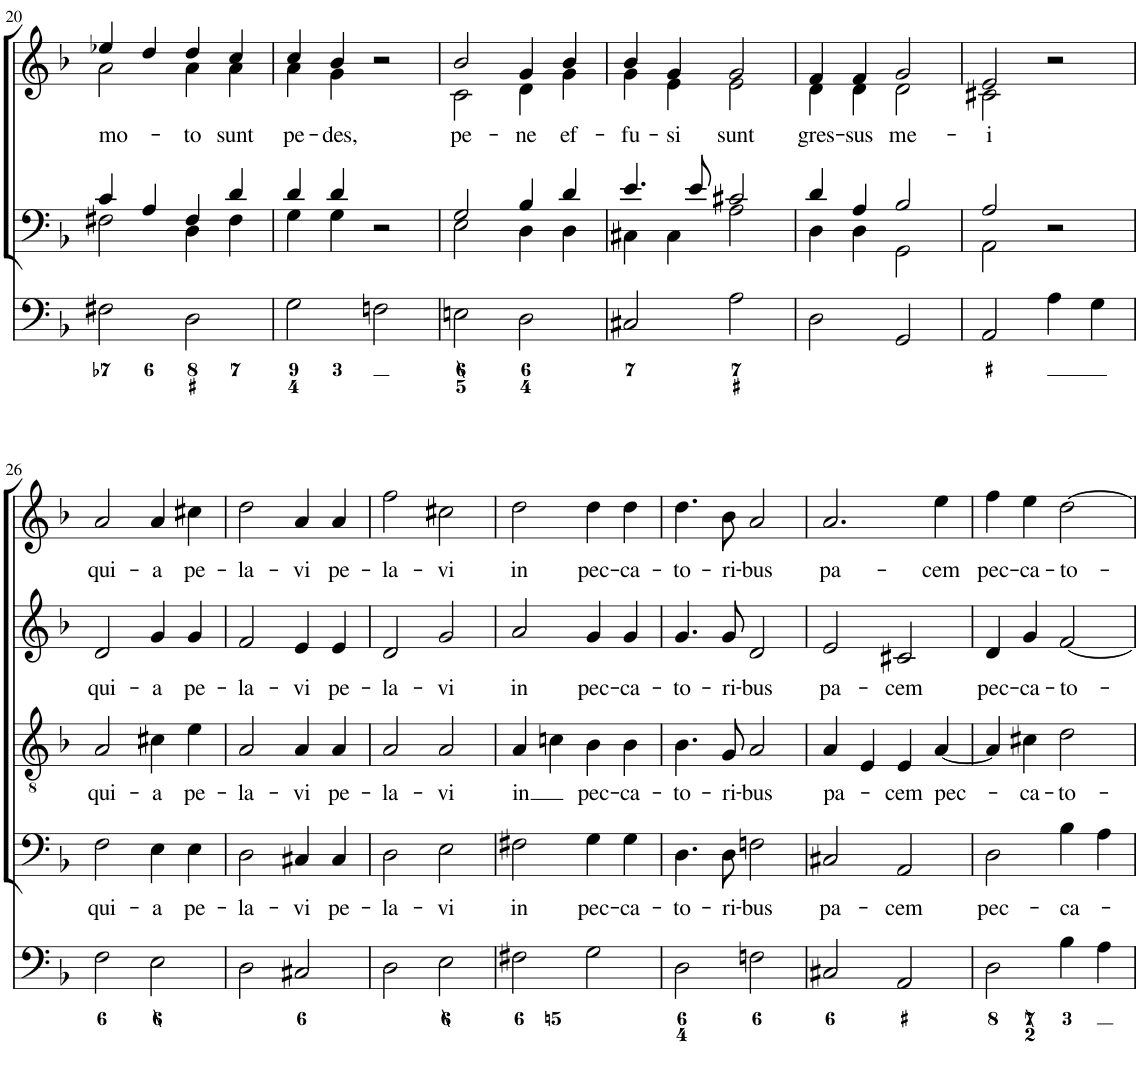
**kern	**kern	**text	**kern	**text	**kern	**text	**kern	**text
*part5	*part4	*part4	*part3	*part3	*part2	*part2	*part1	*part1
*staff5	*staff4	*staff4	*staff3	*staff3	*staff2	*staff2	*staff1	*staff1
*I"Organ	*I"Voice	*	*I"Tenor	*	*I"Alto	*	*I"Voice	*
!!LO:PB:g=z
*clefF4	*clefF4	*	*clefGv2	*	*clefG2	*	*clefG2	*
*k[b-]	*k[b-]	*	*k[b-]	*	*k[b-]	*	*k[b-]	*
*M2/2	*M2/2	*	*M2/2	*	*M2/2	*	*M2/2	*
*met(c|)	*met(c|)	*	*met(c|)	*	*met(c|)	*	*met(c|)	*
=20	=20	=20	=20	=20	=20	=20	=20	=20
*	*^	*	*	*	*	*	*	*
!	!	!	!	!	!	!	!	!	!LO:LY:b
*	*	*	*	*	*	*	*	*^	*
2F#X\	4c/	2F#X\	.	1r	.	1r	.	4ee-X/	2a\	mo-
.	4A/	.	.	.	.	.	.	4dd/	.	.
!	!	!	!	!	!	!	!	!	!	!LO:LY:b
2D\	4F#/	4D\	.	.	.	.	.	4dd/	4a\	-to
!	!	!	!	!	!	!	!	!	!	!LO:LY:b
.	4d/	4F#\	.	.	.	.	.	4cc/	4a\	sunt
=21	=21	=21	=21	=21	=21	=21	=21	=21	=21	=21
!	!	!	!	!	!	!	!	!	!	!LO:LY:b
2G\	4d/	4G\	.	1r	.	1r	.	4cc/	4a\	pe-
!	!	!	!	!	!	!	!	!	!	!LO:LY:b
.	4d/	4G\	.	.	.	.	.	4b-/	4g\	-des,
2Fn\	2r	2ryy	.	.	.	.	.	2r	2ryy	.
=22	=22	=22	=22	=22	=22	=22	=22	=22	=22	=22
!	!	!	!	!	!	!	!	!	!	!LO:LY:b
2En\	2G/	2E\	.	1r	.	1r	.	2b-/	2c\	pe-
!	!	!	!	!	!	!	!	!	!	!LO:LY:b
2D\	4B-/	4D\	.	.	.	.	.	4g/	4d\	-ne
!	!	!	!	!	!	!	!	!	!	!LO:LY:b
.	4d/	4D\	.	.	.	.	.	4b-/	4g\	ef-
=23	=23	=23	=23	=23	=23	=23	=23	=23	=23	=23
!	!	!	!	!	!	!	!	!	!	!LO:LY:b
2C#X/	4.e/	4C#X\	.	1r	.	1r	.	4b-/	4g\	-fu-
!	!	!	!	!	!	!	!	!	!	!LO:LY:b
.	.	4C#\	.	.	.	.	.	4g/	4e\	-si
.	8e/	.	.	.	.	.	.	.	.	.
!	!	!	!	!	!	!	!	!	!	!LO:LY:b
2A\	2c#X/	2A\	.	.	.	.	.	2g/	2e\	sunt
=24	=24	=24	=24	=24	=24	=24	=24	=24	=24	=24
!	!	!	!	!	!	!	!	!	!	!LO:LY:b
2D\	4d/	4D\	.	1r	.	1r	.	4f/	4d\	gres-
!	!	!	!	!	!	!	!	!	!	!LO:LY:b
.	4A/	4D\	.	.	.	.	.	4f/	4d\	-sus
!	!	!	!	!	!	!	!	!	!	!LO:LY:b
2GG/	2B-/	2GG\	.	.	.	.	.	2g/	2d\	me-
=25	=25	=25	=25	=25	=25	=25	=25	=25	=25	=25
!	!	!	!	!	!	!	!	!	!	!LO:LY:b
2AA/	2A/	2AA\	.	1r	.	1r	.	2e/	2c#X\	-i
4A\	2r	2ryy	.	.	.	.	.	2r	2ryy	.
4G\	.	.	.	.	.	.	.	.	.	.
*	*v	*v	*	*	*	*	*	*v	*v	*
!!LO:LB:g=z
=26	=26	=26	=26	=26	=26	=26	=26	=26
!	!	!LO:LY:b	!	!LO:LY:b	!	!LO:LY:b	!	!LO:LY:b
2F\	2F\	qui-	2A/	qui-	2d/	qui-	2a/	qui-
!	!	!LO:LY:b	!	!LO:LY:b	!	!LO:LY:b	!	!LO:LY:b
2E\	4E\	-a	4c#X\	-a	4g/	-a	4a/	-a
!	!	!LO:LY:b	!	!LO:LY:b	!	!LO:LY:b	!	!LO:LY:b
.	4E\	pe-	4e\	pe-	4g/	pe-	4cc#X\	pe-
=27	=27	=27	=27	=27	=27	=27	=27	=27
!	!	!LO:LY:b	!	!LO:LY:b	!	!LO:LY:b	!	!LO:LY:b
2D\	2D\	-la-	2A/	-la-	2f/	-la-	2dd\	-la-
!	!	!LO:LY:b	!	!LO:LY:b	!	!LO:LY:b	!	!LO:LY:b
2C#X/	4C#X/	-vi	4A/	-vi	4e/	-vi	4a/	-vi
!	!	!LO:LY:b	!	!LO:LY:b	!	!LO:LY:b	!	!LO:LY:b
.	4C#/	pe-	4A/	pe-	4e/	pe-	4a/	pe-
=28	=28	=28	=28	=28	=28	=28	=28	=28
!	!	!LO:LY:b	!	!LO:LY:b	!	!LO:LY:b	!	!LO:LY:b
2D\	2D\	-la-	2A/	-la-	2d/	-la-	2ff\	-la-
!	!	!LO:LY:b	!	!LO:LY:b	!	!LO:LY:b	!	!LO:LY:b
2E\	2E\	-vi	2A/	-vi	2g/	-vi	2cc#X\	-vi
=29	=29	=29	=29	=29	=29	=29	=29	=29
!	!	!LO:LY:b	!	!LO:LY:b	!	!LO:LY:b	!	!LO:LY:b
2F#X\	2F#X\	in	4A/	in	2a/	in	2dd\	in
.	.	.	4cn\	.	.	.	.	.
!	!	!LO:LY:b	!	!LO:LY:b	!	!LO:LY:b	!	!LO:LY:b
2G\	4G\	pec-	4B-\	pec-	4g/	pec-	4dd\	pec-
!	!	!LO:LY:b	!	!LO:LY:b	!	!LO:LY:b	!	!LO:LY:b
.	4G\	-ca-	4B-\	-ca-	4g/	-ca-	4dd\	-ca-
=30	=30	=30	=30	=30	=30	=30	=30	=30
!	!	!LO:LY:b	!	!LO:LY:b	!	!LO:LY:b	!	!LO:LY:b
2D\	4.D\	-to-	4.B-\	-to-	4.g/	-to-	4.dd\	-to-
!	!	!LO:LY:b	!	!LO:LY:b	!	!LO:LY:b	!	!LO:LY:b
.	8D\	-ri-	8G/	-ri-	8g/	-ri-	8b-\	-ri-
!	!	!LO:LY:b	!	!LO:LY:b	!	!LO:LY:b	!	!LO:LY:b
2Fn\	2Fn\	-bus	2A/	-bus	2d/	-bus	2a/	-bus
=31	=31	=31	=31	=31	=31	=31	=31	=31
!	!	!LO:LY:b	!	!LO:LY:b	!	!LO:LY:b	!	!LO:LY:b
2C#X/	2C#X/	pa-	4A/	pa-	2e/	pa-	2.a/	pa-
.	.	.	4E/	.	.	.	.	.
!	!	!LO:LY:b	!	!LO:LY:b	!	!LO:LY:b	!	!
2AA/	2AA/	-cem	4E/	-cem	2c#X/	-cem	.	.
!	!	!	!	!LO:LY:b	!	!	!	!LO:LY:b
.	.	.	[4A/	pec-	.	.	4ee\	-cem
=32	=32	=32	=32	=32	=32	=32	=32	=32
!	!	!LO:LY:b	!	!	!	!LO:LY:b	!	!LO:LY:b
2D\	2D\	pec-	4A/]	.	4d/	pec-	4ff\	pec-
!	!	!	!	!LO:LY:b	!	!LO:LY:b	!	!LO:LY:b
.	.	.	4c#X\	-ca-	4g/	-ca-	4ee\	-ca-
!	!	!LO:LY:b	!	!LO:LY:b	!	!LO:LY:b	!	!LO:LY:b
4B-\	4B-\	-ca-	2d\	-to-	[2f/	-to-	[2dd\	-to-
4A\	4A\	.	.	.	.	.	.	.
=	=	=	=	=	=	=	=	=
*-	*-	*-	*-	*-	*-	*-	*-	*-
